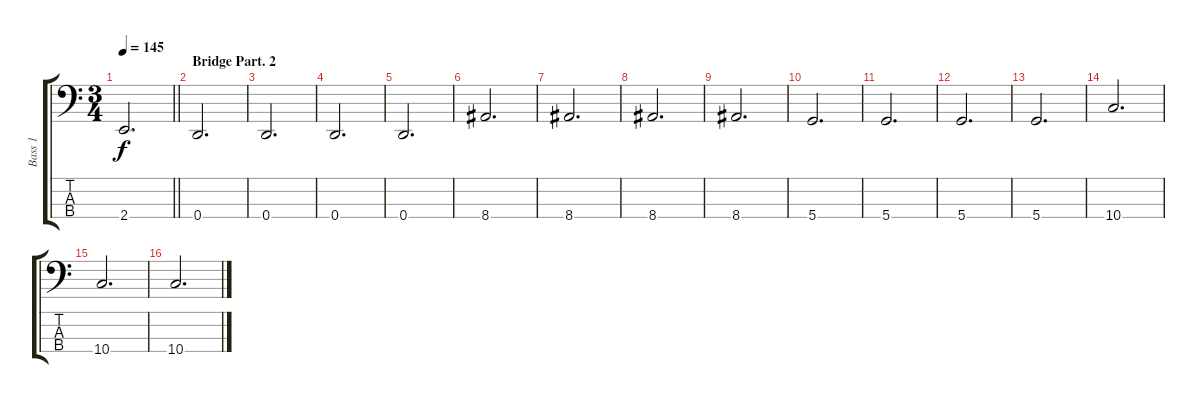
\track ("Bass 1" "Bass 1") {instrument electricbassfinger}
\staff {score tabs}
\tuning (G2 D2 A1 D1) {hide}
\ts (3 4)
\tempo 145
\clef f4
\barLineRight lightlight
\ks c
2.4.2{d dy f} |
\section ("" "Bridge Part. 2")
0.4.2{d} |
0.4.2{d} |
0.4.2{d} |
0.4.2{d} |
8.4.2{d} |
8.4.2{d} |
8.4.2{d} |
8.4.2{d} |
5.4.2{d} |
5.4.2{d} |
5.4.2{d} |
5.4.2{d} |
10.4.2{d} |
10.4.2{d} |
10.4.2{d}
